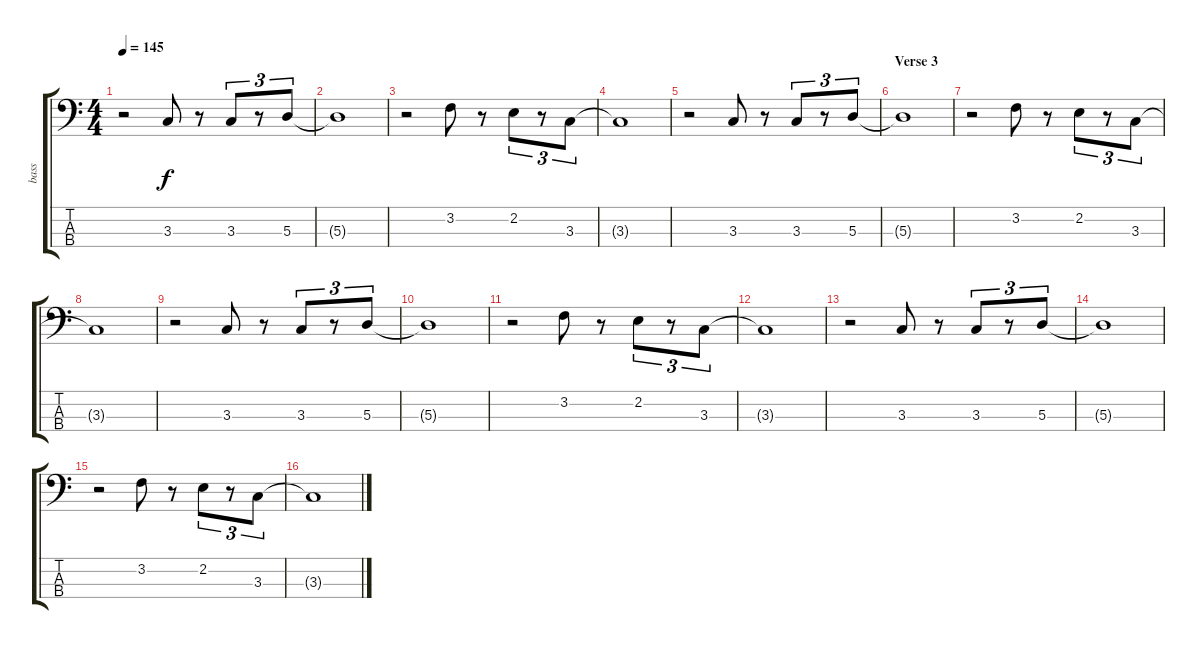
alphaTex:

\track ("bass" "bass") {instrument electricbassfinger}
\staff {score tabs}
\tuning (G2 D2 A1 E1) {hide}
\ts (4 4)
\tempo 145
\clef f4
\ks c
r.2{dy f} 3.3.8 r.8 3.3.8{tu (3 2)} r.8{tu (3 2)} 5.3.8{tu (3 2)} |
5.3{t}.1 |
r.2 3.2.8 r.8 2.2.8{tu (3 2)} r.8{tu (3 2)} 3.3.8{tu (3 2)} |
3.3{t}.1 |
r.2 3.3.8 r.8 3.3.8{tu (3 2)} r.8{tu (3 2)} 5.3.8{tu (3 2)} |
\section ("" "Verse 3")
5.3{t}.1 |
r.2 3.2.8 r.8 2.2.8{tu (3 2)} r.8{tu (3 2)} 3.3.8{tu (3 2)} |
3.3{t}.1 |
r.2 3.3.8 r.8 3.3.8{tu (3 2)} r.8{tu (3 2)} 5.3.8{tu (3 2)} |
5.3{t}.1 |
r.2 3.2.8 r.8 2.2.8{tu (3 2)} r.8{tu (3 2)} 3.3.8{tu (3 2)} |
3.3{t}.1 |
r.2 3.3.8 r.8 3.3.8{tu (3 2)} r.8{tu (3 2)} 5.3.8{tu (3 2)} |
5.3{t}.1 |
r.2 3.2.8 r.8 2.2.8{tu (3 2)} r.8{tu (3 2)} 3.3.8{tu (3 2)} |
3.3{t}.1
